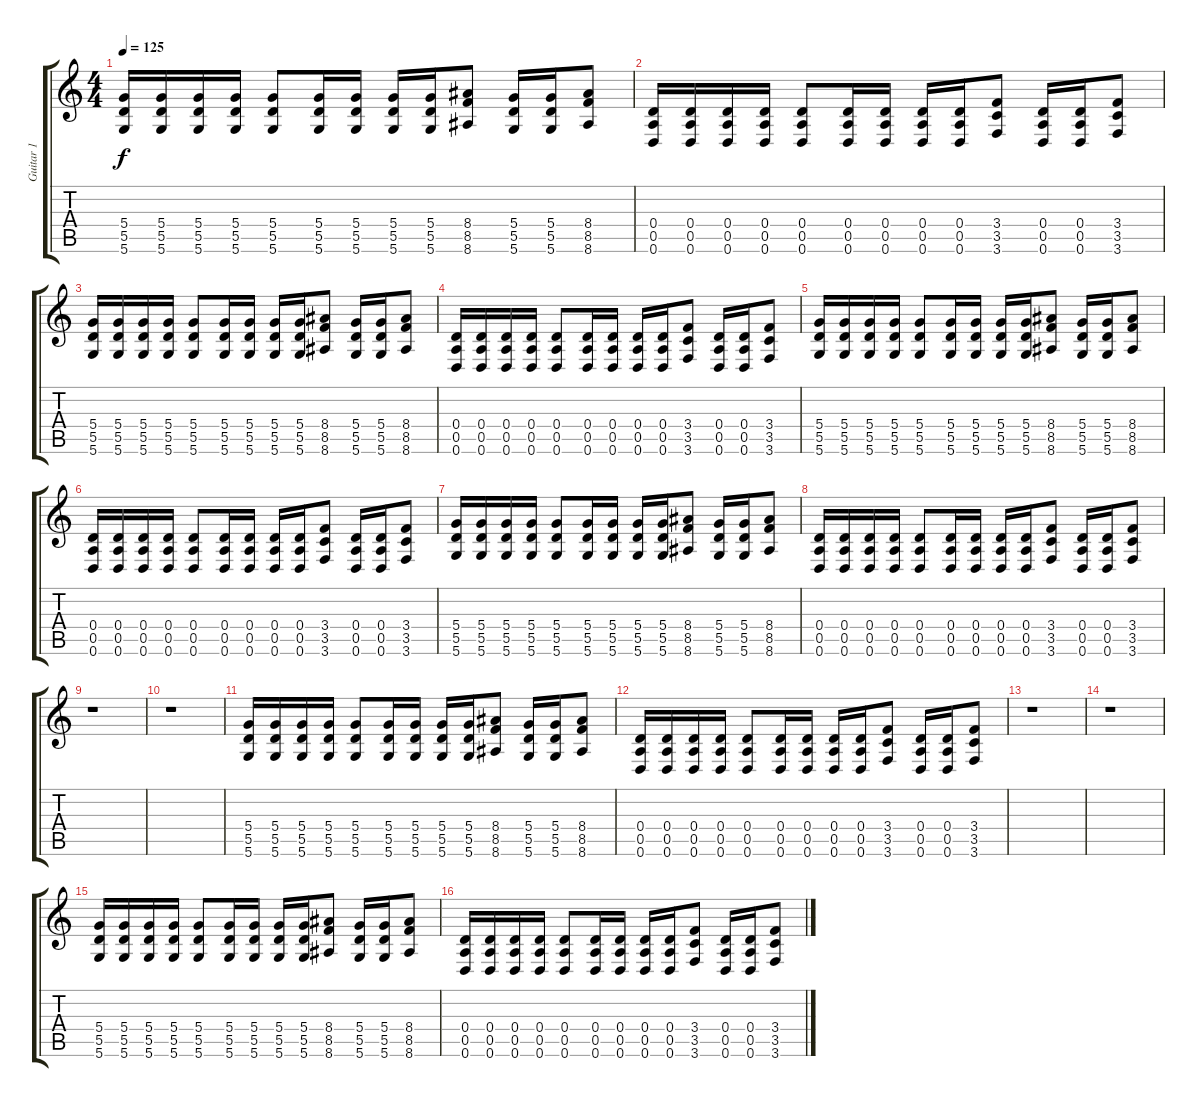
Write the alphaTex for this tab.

\track ("Guitar 1" "Guitar 1") {instrument distortionguitar}
\staff {score tabs}
\tuning (E4 B3 G3 D3 A2 D2) {hide}
\ts (4 4)
\tempo 125
\clef g2
\ks c
(5.4 5.5 5.6).16{dy f instrument distortionguitar} (5.4 5.5 5.6).16 (5.4 5.5 5.6).16 (5.4 5.5 5.6).16 (5.4 5.5 5.6).8 (5.4 5.5 5.6).16 (5.4 5.5 5.6).16 (5.4 5.5 5.6).16 (5.4 5.5 5.6).16 (8.4 8.5 8.6).8 (5.4 5.5 5.6).16 (5.4 5.5 5.6).16 (8.4 8.5 8.6).8 |
(0.4 0.5 0.6).16 (0.4 0.5 0.6).16 (0.4 0.5 0.6).16 (0.4 0.5 0.6).16 (0.4 0.5 0.6).8 (0.4 0.5 0.6).16 (0.4 0.5 0.6).16 (0.4 0.5 0.6).16 (0.4 0.5 0.6).16 (3.4 3.5 3.6).8 (0.4 0.5 0.6).16 (0.4 0.5 0.6).16 (3.4 3.5 3.6).8 |
(5.4 5.5 5.6).16 (5.4 5.5 5.6).16 (5.4 5.5 5.6).16 (5.4 5.5 5.6).16 (5.4 5.5 5.6).8 (5.4 5.5 5.6).16 (5.4 5.5 5.6).16 (5.4 5.5 5.6).16 (5.4 5.5 5.6).16 (8.4 8.5 8.6).8 (5.4 5.5 5.6).16 (5.4 5.5 5.6).16 (8.4 8.5 8.6).8 |
(0.4 0.5 0.6).16 (0.4 0.5 0.6).16 (0.4 0.5 0.6).16 (0.4 0.5 0.6).16 (0.4 0.5 0.6).8 (0.4 0.5 0.6).16 (0.4 0.5 0.6).16 (0.4 0.5 0.6).16 (0.4 0.5 0.6).16 (3.4 3.5 3.6).8 (0.4 0.5 0.6).16 (0.4 0.5 0.6).16 (3.4 3.5 3.6).8 |
(5.4 5.5 5.6).16 (5.4 5.5 5.6).16 (5.4 5.5 5.6).16 (5.4 5.5 5.6).16 (5.4 5.5 5.6).8 (5.4 5.5 5.6).16 (5.4 5.5 5.6).16 (5.4 5.5 5.6).16 (5.4 5.5 5.6).16 (8.4 8.5 8.6).8 (5.4 5.5 5.6).16 (5.4 5.5 5.6).16 (8.4 8.5 8.6).8 |
(0.4 0.5 0.6).16 (0.4 0.5 0.6).16 (0.4 0.5 0.6).16 (0.4 0.5 0.6).16 (0.4 0.5 0.6).8 (0.4 0.5 0.6).16 (0.4 0.5 0.6).16 (0.4 0.5 0.6).16 (0.4 0.5 0.6).16 (3.4 3.5 3.6).8 (0.4 0.5 0.6).16 (0.4 0.5 0.6).16 (3.4 3.5 3.6).8 |
(5.4 5.5 5.6).16 (5.4 5.5 5.6).16 (5.4 5.5 5.6).16 (5.4 5.5 5.6).16 (5.4 5.5 5.6).8 (5.4 5.5 5.6).16 (5.4 5.5 5.6).16 (5.4 5.5 5.6).16 (5.4 5.5 5.6).16 (8.4 8.5 8.6).8 (5.4 5.5 5.6).16 (5.4 5.5 5.6).16 (8.4 8.5 8.6).8 |
(0.4 0.5 0.6).16 (0.4 0.5 0.6).16 (0.4 0.5 0.6).16 (0.4 0.5 0.6).16 (0.4 0.5 0.6).8 (0.4 0.5 0.6).16 (0.4 0.5 0.6).16 (0.4 0.5 0.6).16 (0.4 0.5 0.6).16 (3.4 3.5 3.6).8 (0.4 0.5 0.6).16 (0.4 0.5 0.6).16 (3.4 3.5 3.6).8 |
r.1 |
r.1 |
(5.4 5.5 5.6).16 (5.4 5.5 5.6).16 (5.4 5.5 5.6).16 (5.4 5.5 5.6).16 (5.4 5.5 5.6).8 (5.4 5.5 5.6).16 (5.4 5.5 5.6).16 (5.4 5.5 5.6).16 (5.4 5.5 5.6).16 (8.4 8.5 8.6).8 (5.4 5.5 5.6).16 (5.4 5.5 5.6).16 (8.4 8.5 8.6).8 |
(0.4 0.5 0.6).16 (0.4 0.5 0.6).16 (0.4 0.5 0.6).16 (0.4 0.5 0.6).16 (0.4 0.5 0.6).8 (0.4 0.5 0.6).16 (0.4 0.5 0.6).16 (0.4 0.5 0.6).16 (0.4 0.5 0.6).16 (3.4 3.5 3.6).8 (0.4 0.5 0.6).16 (0.4 0.5 0.6).16 (3.4 3.5 3.6).8 |
r.1 |
r.1 |
(5.4 5.5 5.6).16 (5.4 5.5 5.6).16 (5.4 5.5 5.6).16 (5.4 5.5 5.6).16 (5.4 5.5 5.6).8 (5.4 5.5 5.6).16 (5.4 5.5 5.6).16 (5.4 5.5 5.6).16 (5.4 5.5 5.6).16 (8.4 8.5 8.6).8 (5.4 5.5 5.6).16 (5.4 5.5 5.6).16 (8.4 8.5 8.6).8 |
(0.4 0.5 0.6).16 (0.4 0.5 0.6).16 (0.4 0.5 0.6).16 (0.4 0.5 0.6).16 (0.4 0.5 0.6).8 (0.4 0.5 0.6).16 (0.4 0.5 0.6).16 (0.4 0.5 0.6).16 (0.4 0.5 0.6).16 (3.4 3.5 3.6).8 (0.4 0.5 0.6).16 (0.4 0.5 0.6).16 (3.4 3.5 3.6).8
